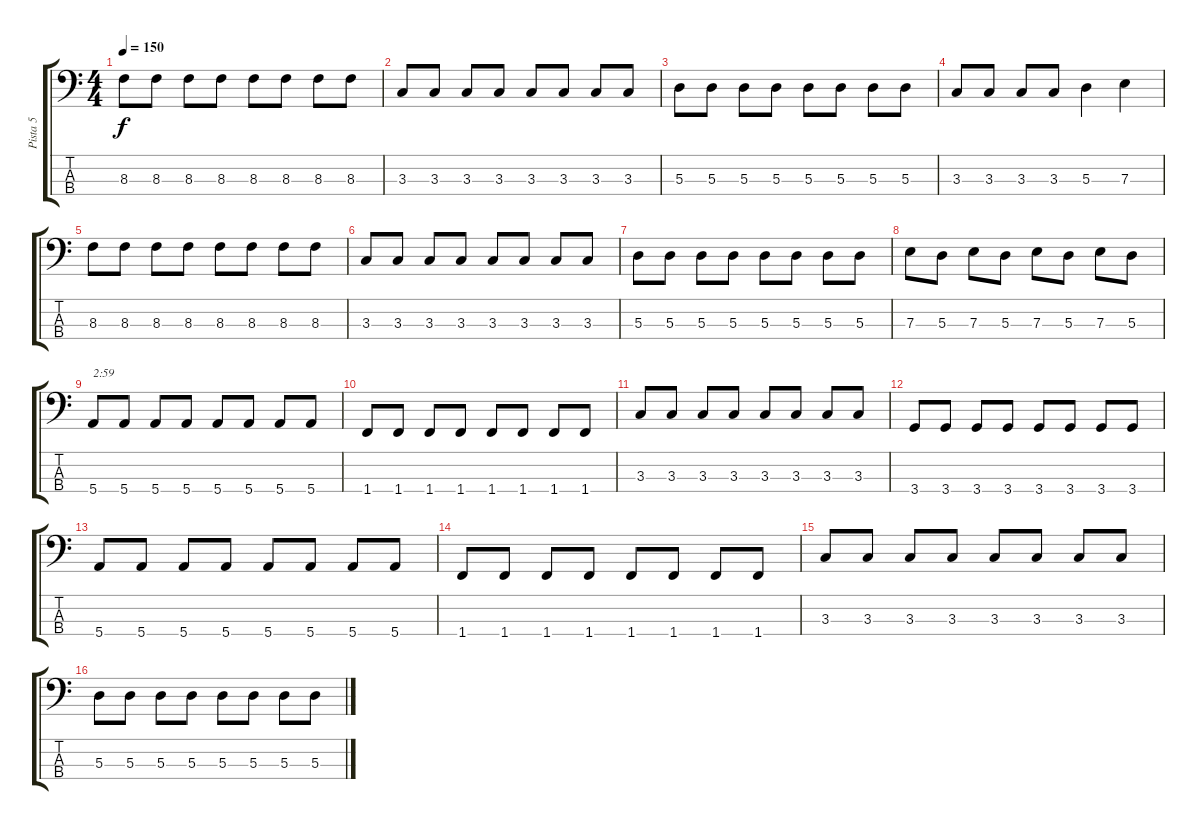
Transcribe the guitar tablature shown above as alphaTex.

\track ("Pista 5" "Pista 5") {instrument electricbassfinger}
\staff {score tabs}
\tuning (G2 D2 A1 E1) {hide}
\ts (4 4)
\tempo 150
\clef f4
\ks c
8.3.8{dy f} 8.3.8 8.3.8 8.3.8 8.3.8 8.3.8 8.3.8 8.3.8 |
3.3.8 3.3.8 3.3.8 3.3.8 3.3.8 3.3.8 3.3.8 3.3.8 |
5.3.8 5.3.8 5.3.8 5.3.8 5.3.8 5.3.8 5.3.8 5.3.8 |
3.3.8 3.3.8 3.3.8 3.3.8 5.3.4 7.3.4 |
8.3.8 8.3.8 8.3.8 8.3.8 8.3.8 8.3.8 8.3.8 8.3.8 |
3.3.8 3.3.8 3.3.8 3.3.8 3.3.8 3.3.8 3.3.8 3.3.8 |
5.3.8 5.3.8 5.3.8 5.3.8 5.3.8 5.3.8 5.3.8 5.3.8 |
7.3.8 5.3.8 7.3.8 5.3.8 7.3.8 5.3.8 7.3.8 5.3.8 |
5.4.8{txt "2:59"} 5.4.8 5.4.8 5.4.8 5.4.8 5.4.8 5.4.8 5.4.8 |
1.4.8 1.4.8 1.4.8 1.4.8 1.4.8 1.4.8 1.4.8 1.4.8 |
3.3.8 3.3.8 3.3.8 3.3.8 3.3.8 3.3.8 3.3.8 3.3.8 |
3.4.8 3.4.8 3.4.8 3.4.8 3.4.8 3.4.8 3.4.8 3.4.8 |
5.4.8 5.4.8 5.4.8 5.4.8 5.4.8 5.4.8 5.4.8 5.4.8 |
1.4.8 1.4.8 1.4.8 1.4.8 1.4.8 1.4.8 1.4.8 1.4.8 |
3.3.8 3.3.8 3.3.8 3.3.8 3.3.8 3.3.8 3.3.8 3.3.8 |
5.3.8 5.3.8 5.3.8 5.3.8 5.3.8 5.3.8 5.3.8 5.3.8
